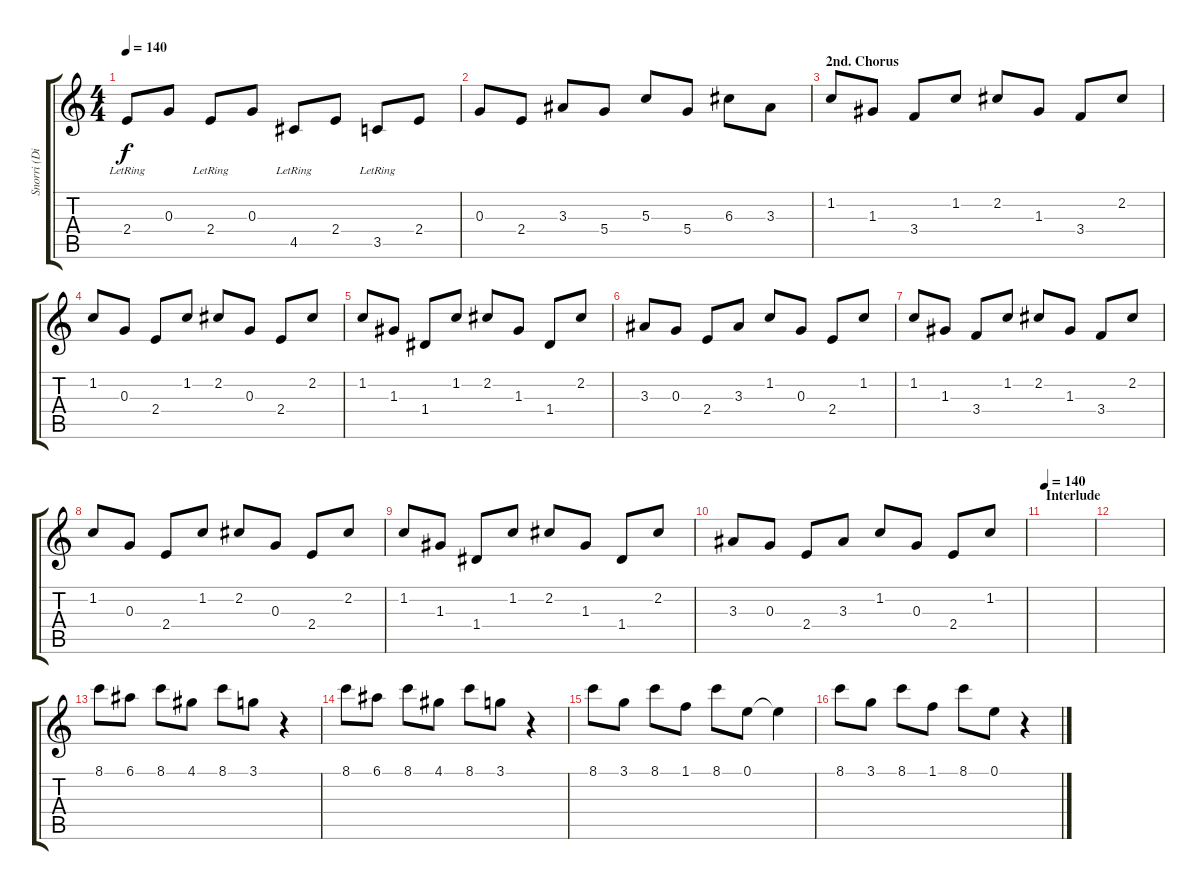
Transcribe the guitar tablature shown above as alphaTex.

\track ("Snorri (Distortion)" "Snorri (Di") {instrument distortionguitar}
\staff {score tabs}
\tuning (E4 B3 G3 D3 A2 E2) {hide}
\ts (4 4)
\tempo 140
\clef g2
\ks c
2.4{lr}.8{dy f} 0.3.8 2.4{lr}.8 0.3.8 4.5{lr}.8 2.4.8 3.5{lr}.8 2.4.8 |
0.3.8 2.4.8 3.3.8 5.4.8 5.3.8 5.4.8 6.3.8 3.3.8 |
\section ("" "2nd. Chorus")
1.2.8 1.3.8 3.4.8 1.2.8 2.2.8 1.3.8 3.4.8 2.2.8 |
1.2.8 0.3.8 2.4.8 1.2.8 2.2.8 0.3.8 2.4.8 2.2.8 |
1.2.8 1.3.8 1.4.8 1.2.8 2.2.8 1.3.8 1.4.8 2.2.8 |
3.3.8 0.3.8 2.4.8 3.3.8 1.2.8 0.3.8 2.4.8 1.2.8 |
1.2.8 1.3.8 3.4.8 1.2.8 2.2.8 1.3.8 3.4.8 2.2.8 |
1.2.8 0.3.8 2.4.8 1.2.8 2.2.8 0.3.8 2.4.8 2.2.8 |
1.2.8 1.3.8 1.4.8 1.2.8 2.2.8 1.3.8 1.4.8 2.2.8 |
3.3.8 0.3.8 2.4.8 3.3.8 1.2.8 0.3.8 2.4.8 1.2.8 |
\section ("" "Interlude")
\tempo 140
|
|
8.1.8 6.1.8 8.1.8 4.1.8 8.1.8 3.1.8 r.4 |
8.1.8 6.1.8 8.1.8 4.1.8 8.1.8 3.1.8 r.4 |
8.1.8 3.1.8 8.1.8 1.1.8 8.1.8 0.1.8 0.1{t}.4 |
8.1.8 3.1.8 8.1.8 1.1.8 8.1.8 0.1.8 r.4
